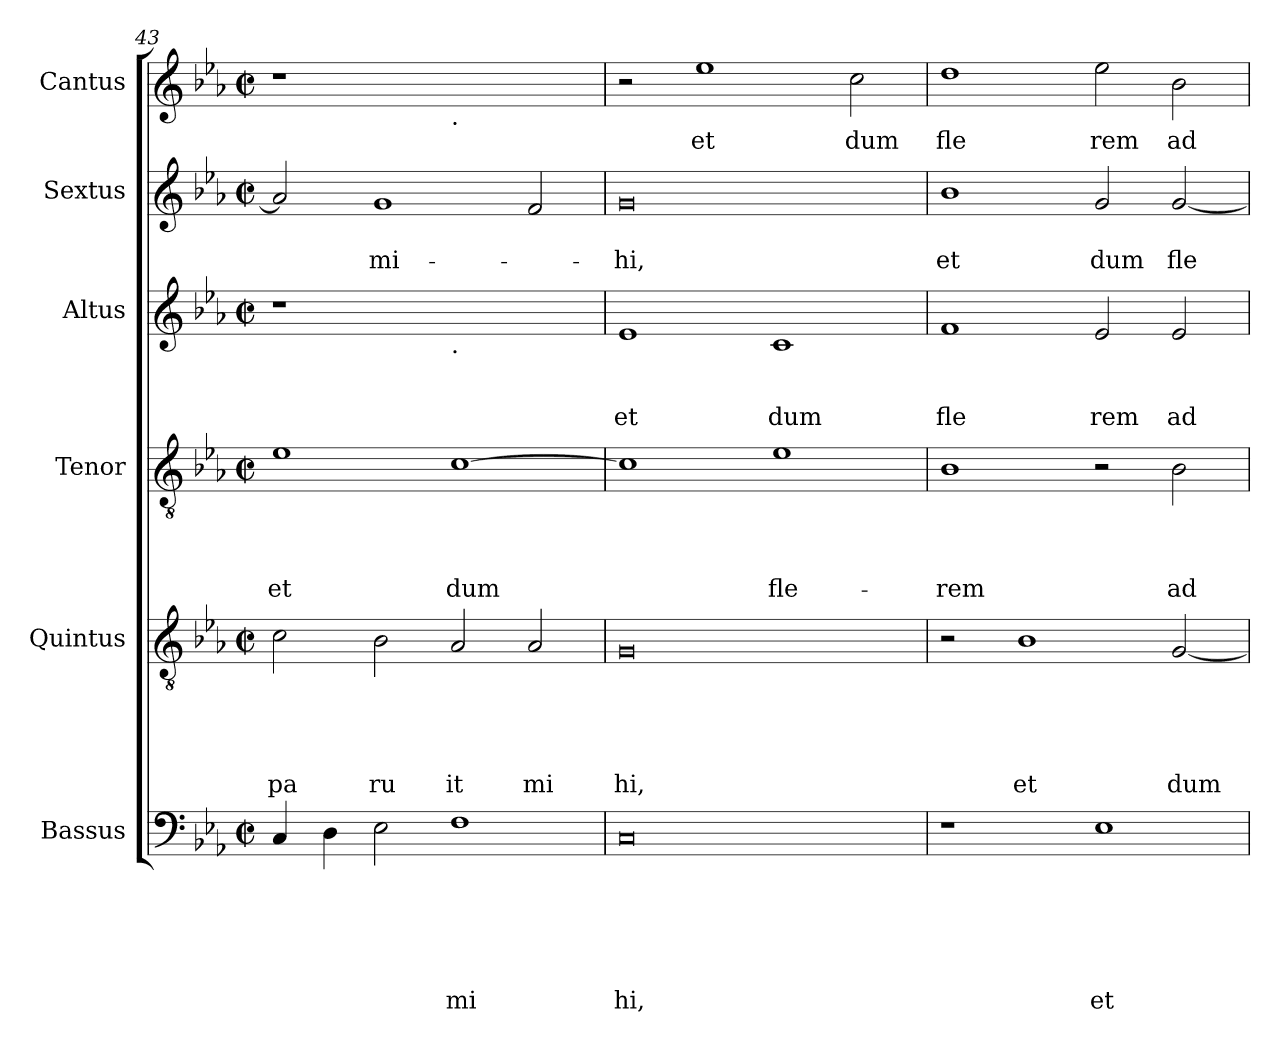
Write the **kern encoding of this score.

**kern	**text	**text	**text	**text	**text	**text	**kern	**text	**text	**text	**text	**text	**kern	**text	**text	**text	**text	**kern	**text	**text	**text	**kern	**text	**text	**kern	**text
*part6	*part6	*part6	*part6	*part6	*part6	*part6	*part5	*part5	*part5	*part5	*part5	*part5	*part4	*part4	*part4	*part4	*part4	*part3	*part3	*part3	*part3	*part2	*part2	*part2	*part1	*part1
*staff6	*staff6	*staff6	*staff6	*staff6	*staff6	*staff6	*staff5	*staff5	*staff5	*staff5	*staff5	*staff5	*staff4	*staff4	*staff4	*staff4	*staff4	*staff3	*staff3	*staff3	*staff3	*staff2	*staff2	*staff2	*staff1	*staff1
*I"Bassus	*	*	*	*	*	*	*I"Quintus	*	*	*	*	*	*I"Tenor	*	*	*	*	*I"Altus	*	*	*	*I"Sextus	*	*	*I"Cantus	*
*clefF4	*	*	*	*	*	*	*clefGv2	*	*	*	*	*	*clefGv2	*	*	*	*	*clefG2	*	*	*	*clefG2	*	*	*clefG2	*
*k[b-e-a-]	*	*	*	*	*	*	*k[b-e-a-]	*	*	*	*	*	*k[b-e-a-]	*	*	*	*	*k[b-e-a-]	*	*	*	*k[b-e-a-]	*	*	*k[b-e-a-]	*
*E-:	*	*	*	*	*	*	*E-:	*	*	*	*	*	*E-:	*	*	*	*	*E-:	*	*	*	*E-:	*	*	*E-:	*
*M2/2	*	*	*	*	*	*	*M2/2	*	*	*	*	*	*M2/2	*	*	*	*	*M2/2	*	*	*	*M2/2	*	*	*M2/2	*
*met(c|)	*	*	*	*	*	*	*met(c|)	*	*	*	*	*	*met(c|)	*	*	*	*	*met(c|)	*	*	*	*met(c|)	*	*	*met(c|)	*
=43	=43	=43	=43	=43	=43	=43	=43	=43	=43	=43	=43	=43	=43	=43	=43	=43	=43	=43	=43	=43	=43	=43	=43	=43	=43	=43
!	!	!	!	!	!	!	!	!	!	!	!	!LO:LY:b	!	!	!	!	!LO:LY:b	!	!	!	!	!	!	!	!	!
4C/	.	.	.	.	.	.	2c\	.	.	.	.	pa	1e-	.	.	.	et	1r	.	.	.	2a-/]	.	.	1r	.
4D\	.	.	.	.	.	.	.	.	.	.	.	.	.	.	.	.	.	.	.	.	.	.	.	.	.	.
!	!	!	!	!	!	!	!	!	!	!	!	!LO:LY:b	!	!	!	!	!	!	!	!	!	!	!	!LO:LY:b	!	!
2E-\	.	.	.	.	.	.	2B-\	.	.	.	.	ru	.	.	.	.	.	.	.	.	.	1g	.	mi-	.	.
!	!	!	!	!	!	!	!	!	!	!	!	!	!	!	!	!	!	!	!	!	!	!	!	!	!LO:TX:b:t=.	!
!	!	!	!	!	!	!	!	!	!	!	!	!	!	!	!	!	!	!LO:TX:b:t=.	!	!	!	!	!	!	!	!
!	!	!	!	!	!	!LO:LY:b	!	!	!	!	!	!LO:LY:b	!	!	!	!	!LO:LY:b	!	!	!	!	!	!	!	!	!
1F	.	.	.	.	.	mi	2A-/	.	.	.	.	it	[>1c	.	.	.	dum	1ryy	.	.	.	.	.	.	1ryy	.
!	!	!	!	!	!	!	!	!	!	!	!	!LO:LY:b	!	!	!	!	!	!	!	!	!	!	!	!	!	!
.	.	.	.	.	.	.	2A-/	.	.	.	.	mi	.	.	.	.	.	.	.	.	.	2f/	.	.	.	.
=44	=44	=44	=44	=44	=44	=44	=44	=44	=44	=44	=44	=44	=44	=44	=44	=44	=44	=44	=44	=44	=44	=44	=44	=44	=44	=44
!	!	!	!	!	!	!LO:LY:b	!	!	!	!	!	!LO:LY:b	!	!	!	!	!	!	!	!	!LO:LY:b	!	!	!LO:LY:b	!	!
0C	.	.	.	.	.	hi,	0G	.	.	.	.	hi,	1c]	.	.	.	.	1e-	.	.	et	0g	.	-hi,	2r	.
!	!	!	!	!	!	!	!	!	!	!	!	!	!	!	!	!	!	!	!	!	!	!	!	!	!	!LO:LY:b
.	.	.	.	.	.	.	.	.	.	.	.	.	.	.	.	.	.	.	.	.	.	.	.	.	1ee-	et
!	!	!	!	!	!	!	!	!	!	!	!	!	!	!	!	!	!LO:LY:b	!	!	!	!LO:LY:b	!	!	!	!	!
.	.	.	.	.	.	.	.	.	.	.	.	.	1e-	.	.	.	fle-	1c	.	.	dum	.	.	.	.	.
!	!	!	!	!	!	!	!	!	!	!	!	!	!	!	!	!	!	!	!	!	!	!	!	!	!	!LO:LY:b
.	.	.	.	.	.	.	.	.	.	.	.	.	.	.	.	.	.	.	.	.	.	.	.	.	2cc\	dum
=45	=45	=45	=45	=45	=45	=45	=45	=45	=45	=45	=45	=45	=45	=45	=45	=45	=45	=45	=45	=45	=45	=45	=45	=45	=45	=45
!	!	!	!	!	!	!	!	!	!	!	!	!	!	!	!	!	!LO:LY:b	!	!	!	!LO:LY:b	!	!	!LO:LY:b	!	!LO:LY:b
1r	.	.	.	.	.	.	2r	.	.	.	.	.	1B-	.	.	.	-rem	1f	.	.	fle	1b-	.	et	1dd	fle
!	!	!	!	!	!	!	!	!	!	!	!	!LO:LY:b	!	!	!	!	!	!	!	!	!	!	!	!	!	!
.	.	.	.	.	.	.	1B-	.	.	.	.	et	.	.	.	.	.	.	.	.	.	.	.	.	.	.
!	!	!	!	!	!	!LO:LY:b	!	!	!	!	!	!	!	!	!	!	!	!	!	!	!LO:LY:b	!	!	!LO:LY:b	!	!LO:LY:b
1E-	.	.	.	.	.	et	.	.	.	.	.	.	2r	.	.	.	.	2e-/	.	.	rem	2g/	.	dum	2ee-\	rem
!	!	!	!	!	!	!	!	!	!	!	!	!LO:LY:b	!	!	!	!	!LO:LY:b	!	!	!	!LO:LY:b	!	!	!LO:LY:b	!	!LO:LY:b
.	.	.	.	.	.	.	[<2G/	.	.	.	.	dum	2B-\	.	.	.	ad	2e-/	.	.	ad	[<2g/	.	fle-	2b-\	ad
=	=	=	=	=	=	=	=	=	=	=	=	=	=	=	=	=	=	=	=	=	=	=	=	=	=	=
*-	*-	*-	*-	*-	*-	*-	*-	*-	*-	*-	*-	*-	*-	*-	*-	*-	*-	*-	*-	*-	*-	*-	*-	*-	*-	*-
